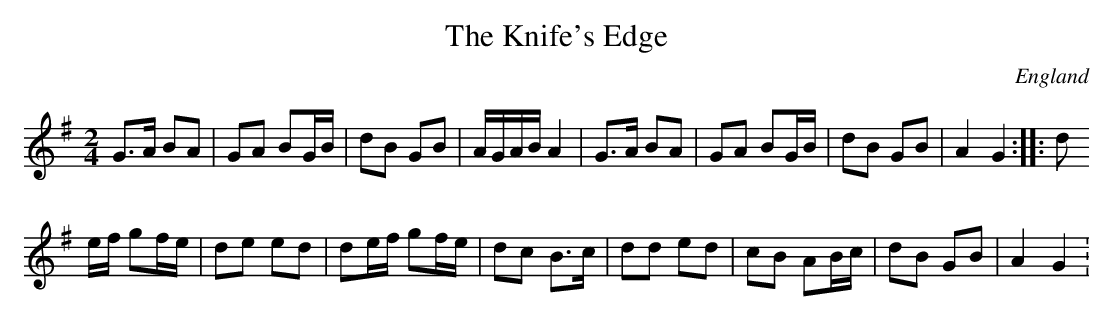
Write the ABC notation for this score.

X:1
T:The Knife's Edge
O:England
M:2/4
L:1/8
K:G
G>A BA|GA BG/2B/2|dB GB|A/2G/2A/2B/2 A2|G>A BA|GA BG/2B/2|dB GB|A2G2:|:d
e/2f/2 gf/2e/2|de ed|de/2f/2 gf/2e/2|dc B>c|dd ed|cB AB/2c/2|dB GB|A2G2:
|
